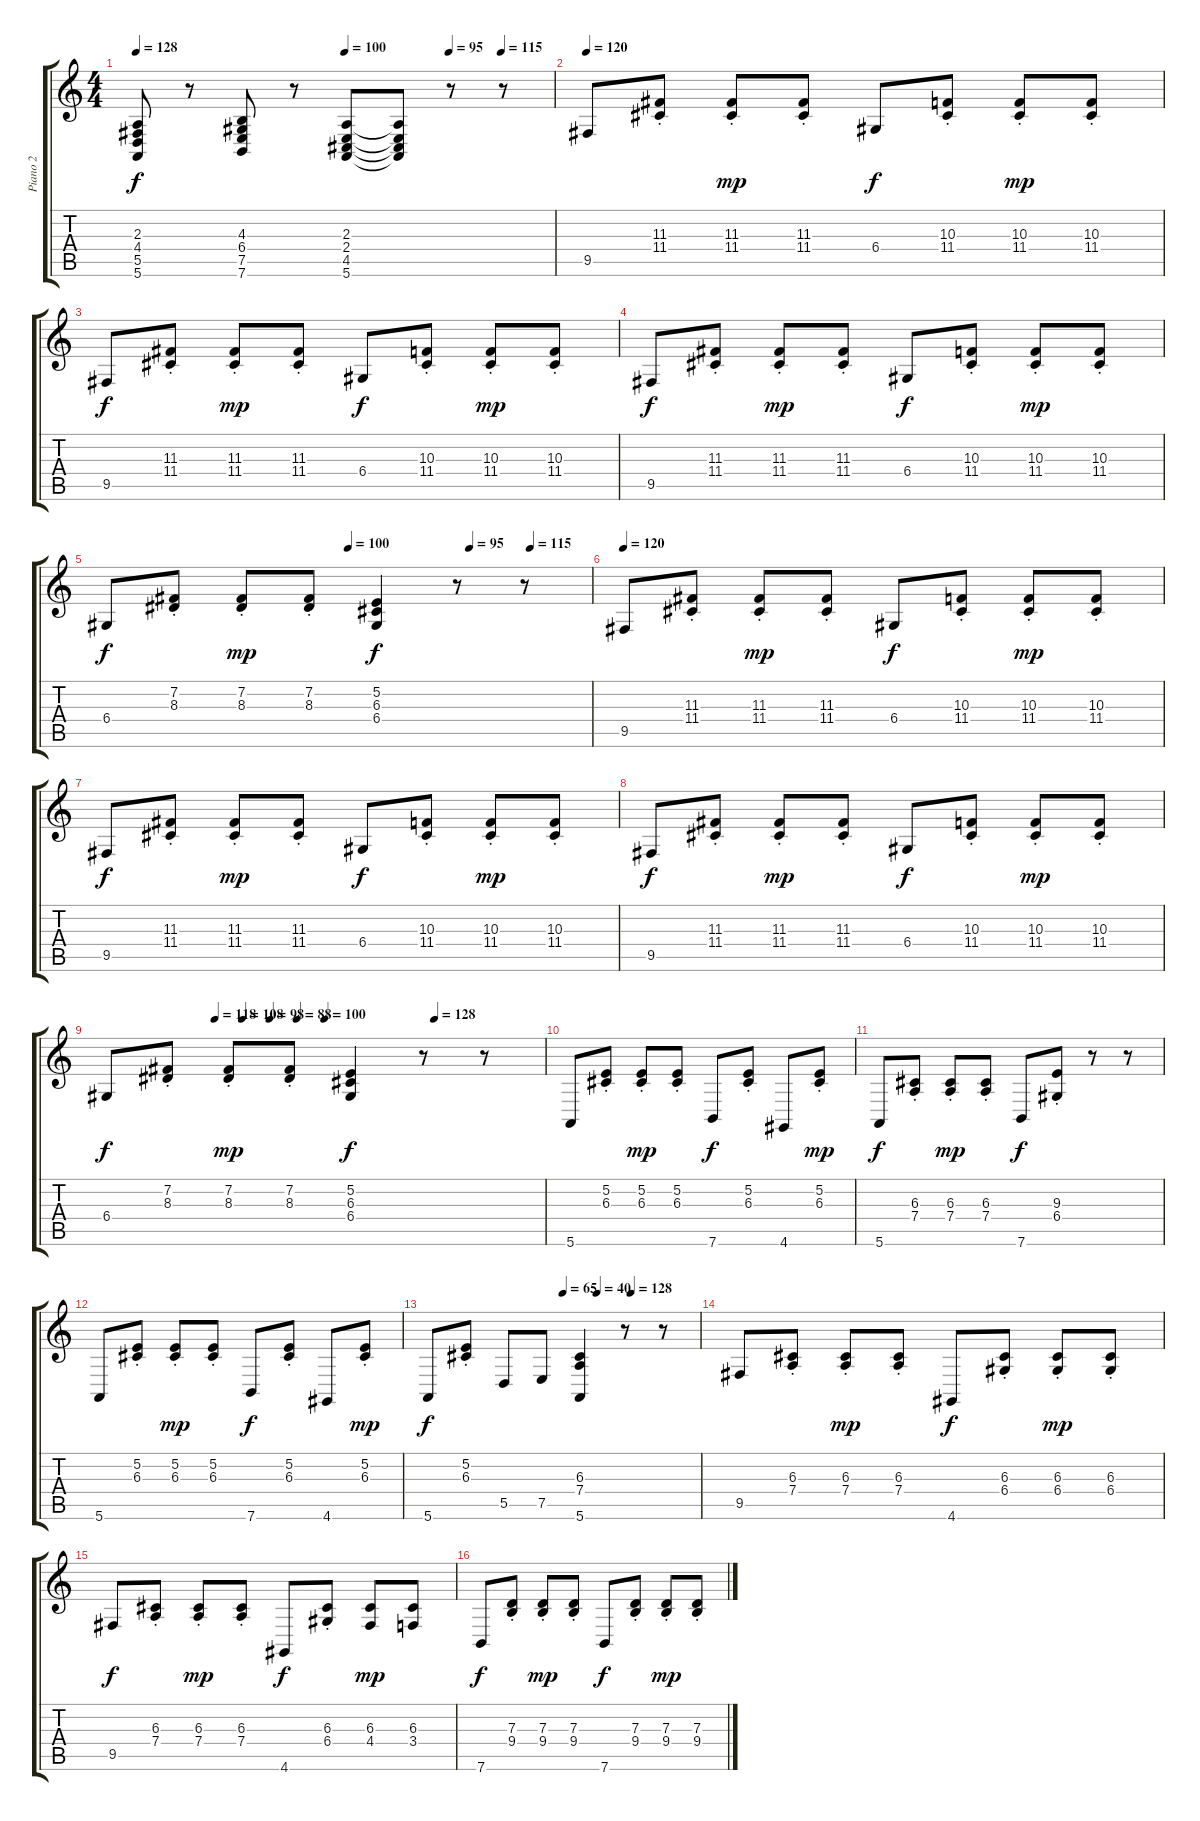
\track ("Piano 2" "Piano 2") {instrument acousticgrandpiano}
\staff {score tabs}
\tuning (E4 B3 G3 D3 A2 E2) {hide}
\ts (4 4)
\tempo 128
\tempo (100 0.5)
\tempo (95 0.75)
\tempo (115 0.875)
\clef g2
\ks c
(2.3 4.4 5.5 5.6).8{dy f} r.8 (4.3 6.4 7.5 7.6).8 r.8 (2.3 2.4 4.5 5.6).8 (2.3{t} 2.4{t} 4.5{t} 5.6{t}).8 r.8 r.8 |
\tempo 120
9.5.8 (11.3{st} 11.4).8 (11.3{st} 11.4{st}).8{dy mp} (11.3{st} 11.4{st}).8 6.4.8{dy f} (10.3 11.4{st}).8 (10.3{st} 11.4{st}).8{dy mp} (10.3{st} 11.4{st}).8 |
9.5.8{dy f} (11.3{st} 11.4{st}).8 (11.3{st} 11.4{st}).8{dy mp} (11.3{st} 11.4{st}).8 6.4.8{dy f} (10.3 11.4{st}).8 (10.3{st} 11.4{st}).8{dy mp} (10.3{st} 11.4{st}).8 |
9.5.8{dy f} (11.3{st} 11.4).8 (11.3{st} 11.4{st}).8{dy mp} (11.3{st} 11.4{st}).8 6.4.8{dy f} (10.3 11.4{st}).8 (10.3{st} 11.4{st}).8{dy mp} (10.3{st} 11.4{st}).8 |
\tempo (100 0.5)
\tempo (95 0.75)
\tempo (115 0.875)
6.4.8{dy f} (7.2{st} 8.3{st}).8 (7.2{st} 8.3{st}).8{dy mp} (7.2{st} 8.3{st}).8 (5.2 6.3 6.4).4{dy f} r.8 r.8 |
\tempo 120
9.5.8 (11.3{st} 11.4).8 (11.3{st} 11.4{st}).8{dy mp} (11.3{st} 11.4{st}).8 6.4.8{dy f} (10.3 11.4{st}).8 (10.3{st} 11.4{st}).8{dy mp} (10.3{st} 11.4{st}).8 |
9.5.8{dy f} (11.3{st} 11.4{st}).8 (11.3{st} 11.4{st}).8{dy mp} (11.3{st} 11.4{st}).8 6.4.8{dy f} (10.3 11.4{st}).8 (10.3{st} 11.4{st}).8{dy mp} (10.3{st} 11.4{st}).8 |
9.5.8{dy f} (11.3{st} 11.4).8 (11.3{st} 11.4{st}).8{dy mp} (11.3{st} 11.4{st}).8 6.4.8{dy f} (10.3 11.4{st}).8 (10.3{st} 11.4{st}).8{dy mp} (10.3{st} 11.4{st}).8 |
\tempo (118 0.25)
\tempo (108 0.3125)
\tempo (98 0.375)
\tempo (88 0.4375)
\tempo (100 0.5)
\tempo (128 0.75)
6.4.8{dy f} (7.2{st} 8.3{st}).8 (7.2{st} 8.3{st}).8{dy mp} (7.2{st} 8.3{st}).8 (5.2 6.3 6.4).4{dy f} r.8 r.8 |
5.6.8 (5.2{st} 6.3{st}).8 (5.2{st} 6.3{st}).8{dy mp} (5.2{st} 6.3{st}).8 7.6.8{dy f} (5.2 6.3{st}).8 4.6.8 (5.2 6.3{st}).8{dy mp} |
5.6.8{dy f} (6.3{st} 7.4{st}).8 (6.3{st} 7.4{st}).8{dy mp} (6.3{st} 7.4{st}).8 7.6.8{dy f} (9.3{st} 6.4{st}).8 r.8 r.8 |
5.6.8 (5.2{st} 6.3{st}).8 (5.2{st} 6.3{st}).8{dy mp} (5.2{st} 6.3{st}).8 7.6.8{dy f} (5.2 6.3{st}).8 4.6.8 (5.2 6.3{st}).8{dy mp} |
\tempo (65 0.5)
\tempo (40 0.625)
\tempo (128 0.75)
5.6.8{dy f} (5.2{st} 6.3{st}).8 5.5.8 7.5.8 (6.3 7.4 5.6).4 r.8 r.8 |
9.5.8 (6.3{st} 7.4{st}).8 (6.3{st} 7.4{st}).8{dy mp} (6.3{st} 7.4{st}).8 4.6.8{dy f} (6.3{st} 6.4{st}).8 (6.3{st} 6.4{st}).8{dy mp} (6.3{st} 6.4{st}).8 |
9.5.8{dy f} (6.3{st} 7.4{st}).8 (6.3{st} 7.4{st}).8{dy mp} (6.3{st} 7.4{st}).8 4.6.8{dy f} (6.3 6.4{st}).8 (6.3 4.4).8{dy mp} (6.3 3.4).8 |
7.6.8{dy f} (7.3{st} 9.4{st}).8 (7.3{st} 9.4{st}).8{dy mp} (7.3{st} 9.4{st}).8 7.6.8{dy f} (7.3{st} 9.4{st}).8 (7.3{st} 9.4{st}).8{dy mp} (7.3{st} 9.4{st}).8
